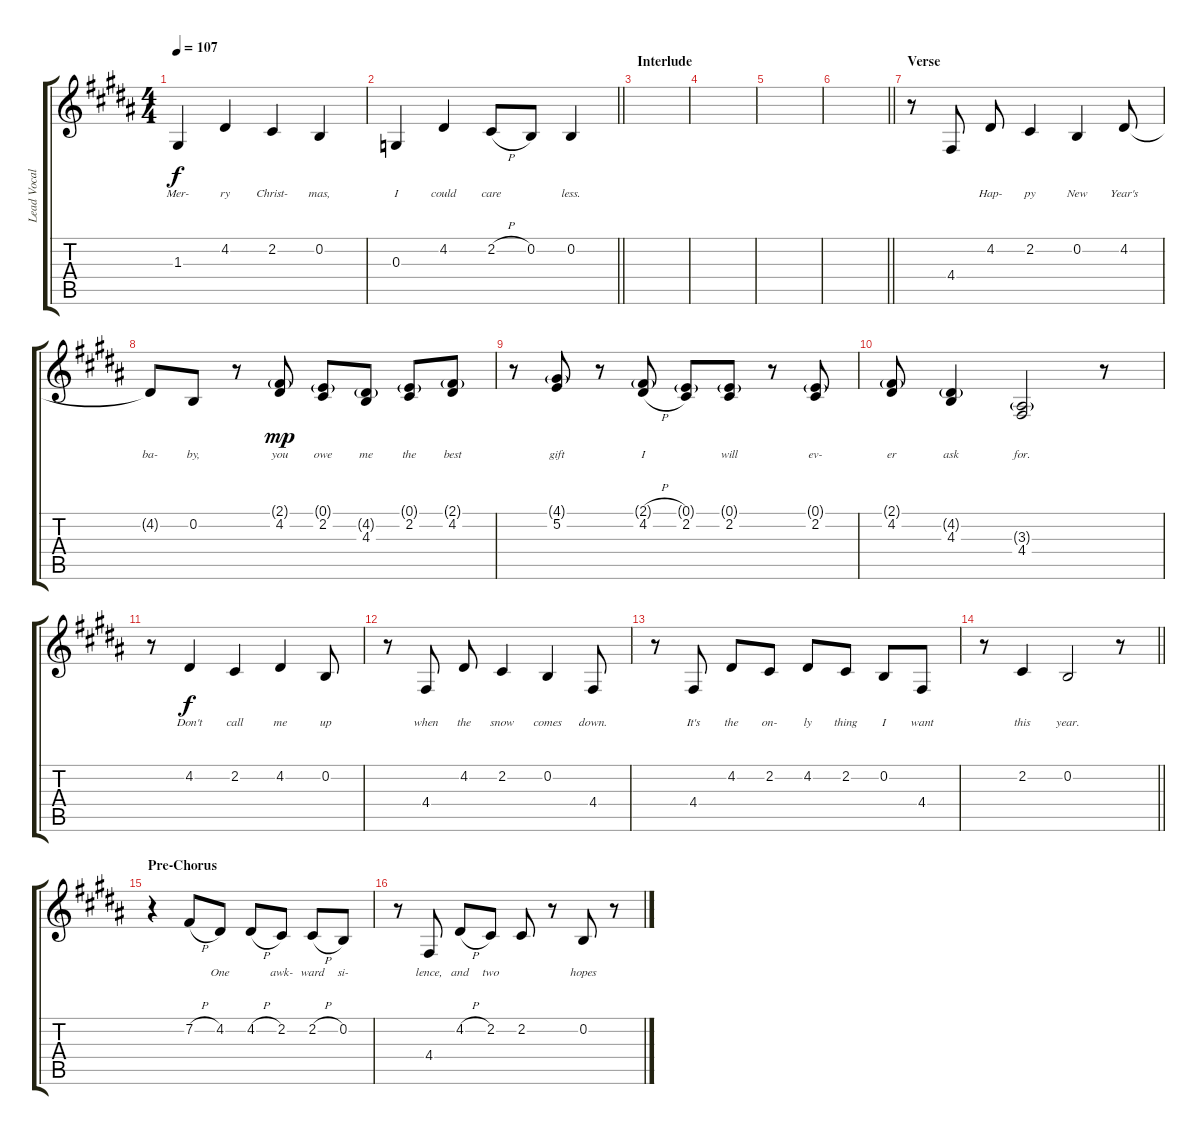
\track ("Lead Vocals" "Lead Vocal") {instrument flute}
\staff {score tabs}
\tuning (E4 B3 G3 D3 A2 E2) {hide}
\ts (4 4)
\tempo 107
\clef g2
\ks b
1.3.4{lyrics (0 "Mer-") lyrics (1 "") lyrics (2 "") lyrics (3 "") lyrics (4 "") dy f} 4.2.4{lyrics (0 "ry") lyrics (1 "") lyrics (2 "") lyrics (3 "") lyrics (4 "")} 2.2.4{lyrics (0 "Christ-") lyrics (1 "") lyrics (2 "") lyrics (3 "") lyrics (4 "")} 0.2.4{lyrics (0 "mas,") lyrics (1 "") lyrics (2 "") lyrics (3 "") lyrics (4 "")} |
\barLineRight lightlight
0.3.4{lyrics (0 "I") lyrics (1 "") lyrics (2 "") lyrics (3 "") lyrics (4 "")} 4.2.4{lyrics (0 "could") lyrics (1 "") lyrics (2 "") lyrics (3 "") lyrics (4 "")} 2.2{h}.8{lyrics (0 "care") lyrics (1 "") lyrics (2 "") lyrics (3 "") lyrics (4 "")} 0.2.8{lyrics (0 "") lyrics (1 "") lyrics (2 "") lyrics (3 "") lyrics (4 "")} 0.2.4{lyrics (0 "less.") lyrics (1 "") lyrics (2 "") lyrics (3 "") lyrics (4 "")} |
\section ("" "Interlude")
|
|
|
\barLineRight lightlight
|
\section ("" "Verse")
r.8 4.4.8{lyrics (0 "") lyrics (1 "") lyrics (2 "") lyrics (3 "") lyrics (4 "")} 4.2.8{lyrics (0 "Hap-") lyrics (1 "") lyrics (2 "") lyrics (3 "") lyrics (4 "")} 2.2.4{lyrics (0 "py") lyrics (1 "") lyrics (2 "") lyrics (3 "") lyrics (4 "")} 0.2.4{lyrics (0 "New") lyrics (1 "") lyrics (2 "") lyrics (3 "") lyrics (4 "")} 4.2.8{lyrics (0 "Year's") lyrics (1 "") lyrics (2 "") lyrics (3 "") lyrics (4 "")} |
4.2{t}.8{lyrics (0 "ba-") lyrics (1 "") lyrics (2 "") lyrics (3 "") lyrics (4 "")} 0.2.8{lyrics (0 "by,") lyrics (1 "") lyrics (2 "") lyrics (3 "") lyrics (4 "")} r.8 (2.1{g} 4.2).8{lyrics (0 "you") lyrics (1 "") lyrics (2 "") lyrics (3 "") lyrics (4 "") dy mp} (0.1{g} 2.2).8{lyrics (0 "owe") lyrics (1 "") lyrics (2 "") lyrics (3 "") lyrics (4 "")} (4.2{g} 4.3).8{lyrics (0 "me") lyrics (1 "") lyrics (2 "") lyrics (3 "") lyrics (4 "")} (0.1{g} 2.2).8{lyrics (0 "the") lyrics (1 "") lyrics (2 "") lyrics (3 "") lyrics (4 "")} (2.1{g} 4.2).8{lyrics (0 "best") lyrics (1 "") lyrics (2 "") lyrics (3 "") lyrics (4 "")} |
r.8 (4.1{g} 5.2).8{lyrics (0 "gift") lyrics (1 "") lyrics (2 "") lyrics (3 "") lyrics (4 "")} r.8 (2.1{h g} 4.2{h}).8{lyrics (0 "I") lyrics (1 "") lyrics (2 "") lyrics (3 "") lyrics (4 "")} (0.1{g} 2.2).8{lyrics (0 "") lyrics (1 "") lyrics (2 "") lyrics (3 "") lyrics (4 "")} (0.1{g} 2.2).8{lyrics (0 "will") lyrics (1 "") lyrics (2 "") lyrics (3 "") lyrics (4 "")} r.8 (0.1{g} 2.2).8{lyrics (0 "ev-") lyrics (1 "") lyrics (2 "") lyrics (3 "") lyrics (4 "")} |
(2.1{g} 4.2).8{lyrics (0 "er") lyrics (1 "") lyrics (2 "") lyrics (3 "") lyrics (4 "")} (4.2{g} 4.3).4{lyrics (0 "ask") lyrics (1 "") lyrics (2 "") lyrics (3 "") lyrics (4 "")} (3.3{g} 4.4).2{lyrics (0 "for.") lyrics (1 "") lyrics (2 "") lyrics (3 "") lyrics (4 "")} r.8 |
r.8 4.2.4{lyrics (0 "Don't") lyrics (1 "") lyrics (2 "") lyrics (3 "") lyrics (4 "") dy f} 2.2.4{lyrics (0 "call") lyrics (1 "") lyrics (2 "") lyrics (3 "") lyrics (4 "")} 4.2.4{lyrics (0 "me") lyrics (1 "") lyrics (2 "") lyrics (3 "") lyrics (4 "")} 0.2.8{lyrics (0 "up") lyrics (1 "") lyrics (2 "") lyrics (3 "") lyrics (4 "")} |
r.8 4.4.8{lyrics (0 "when") lyrics (1 "") lyrics (2 "") lyrics (3 "") lyrics (4 "")} 4.2.8{lyrics (0 "the") lyrics (1 "") lyrics (2 "") lyrics (3 "") lyrics (4 "")} 2.2.4{lyrics (0 "snow") lyrics (1 "") lyrics (2 "") lyrics (3 "") lyrics (4 "")} 0.2.4{lyrics (0 "comes") lyrics (1 "") lyrics (2 "") lyrics (3 "") lyrics (4 "")} 4.4.8{lyrics (0 "down.") lyrics (1 "") lyrics (2 "") lyrics (3 "") lyrics (4 "")} |
r.8 4.4.8{lyrics (0 "It's") lyrics (1 "") lyrics (2 "") lyrics (3 "") lyrics (4 "")} 4.2.8{lyrics (0 "the") lyrics (1 "") lyrics (2 "") lyrics (3 "") lyrics (4 "")} 2.2.8{lyrics (0 "on-") lyrics (1 "") lyrics (2 "") lyrics (3 "") lyrics (4 "")} 4.2.8{lyrics (0 "ly") lyrics (1 "") lyrics (2 "") lyrics (3 "") lyrics (4 "")} 2.2.8{lyrics (0 "thing") lyrics (1 "") lyrics (2 "") lyrics (3 "") lyrics (4 "")} 0.2.8{lyrics (0 "I") lyrics (1 "") lyrics (2 "") lyrics (3 "") lyrics (4 "")} 4.4.8{lyrics (0 "want") lyrics (1 "") lyrics (2 "") lyrics (3 "") lyrics (4 "")} |
\barLineRight lightlight
r.8 2.2.4{lyrics (0 "this") lyrics (1 "") lyrics (2 "") lyrics (3 "") lyrics (4 "")} 0.2.2{lyrics (0 "year.") lyrics (1 "") lyrics (2 "") lyrics (3 "") lyrics (4 "")} r.8 |
\section ("" "Pre-Chorus")
r.4 7.2{h}.8{lyrics (0 "") lyrics (1 "") lyrics (2 "") lyrics (3 "") lyrics (4 "")} 4.2.8{lyrics (0 "One") lyrics (1 "") lyrics (2 "") lyrics (3 "") lyrics (4 "")} 4.2{h}.8{lyrics (0 "") lyrics (1 "") lyrics (2 "") lyrics (3 "") lyrics (4 "")} 2.2.8{lyrics (0 "awk-") lyrics (1 "") lyrics (2 "") lyrics (3 "") lyrics (4 "")} 2.2{h}.8{lyrics (0 "ward") lyrics (1 "") lyrics (2 "") lyrics (3 "") lyrics (4 "")} 0.2.8{lyrics (0 "si-") lyrics (1 "") lyrics (2 "") lyrics (3 "") lyrics (4 "")} |
r.8 4.4.8{lyrics (0 "lence,") lyrics (1 "") lyrics (2 "") lyrics (3 "") lyrics (4 "")} 4.2{h}.8{lyrics (0 "and") lyrics (1 "") lyrics (2 "") lyrics (3 "") lyrics (4 "")} 2.2.8{lyrics (0 "two") lyrics (1 "") lyrics (2 "") lyrics (3 "") lyrics (4 "")} 2.2.8{lyrics (0 "") lyrics (1 "") lyrics (2 "") lyrics (3 "") lyrics (4 "")} r.8 0.2.8{lyrics (0 "hopes") lyrics (1 "") lyrics (2 "") lyrics (3 "") lyrics (4 "")} r.8
